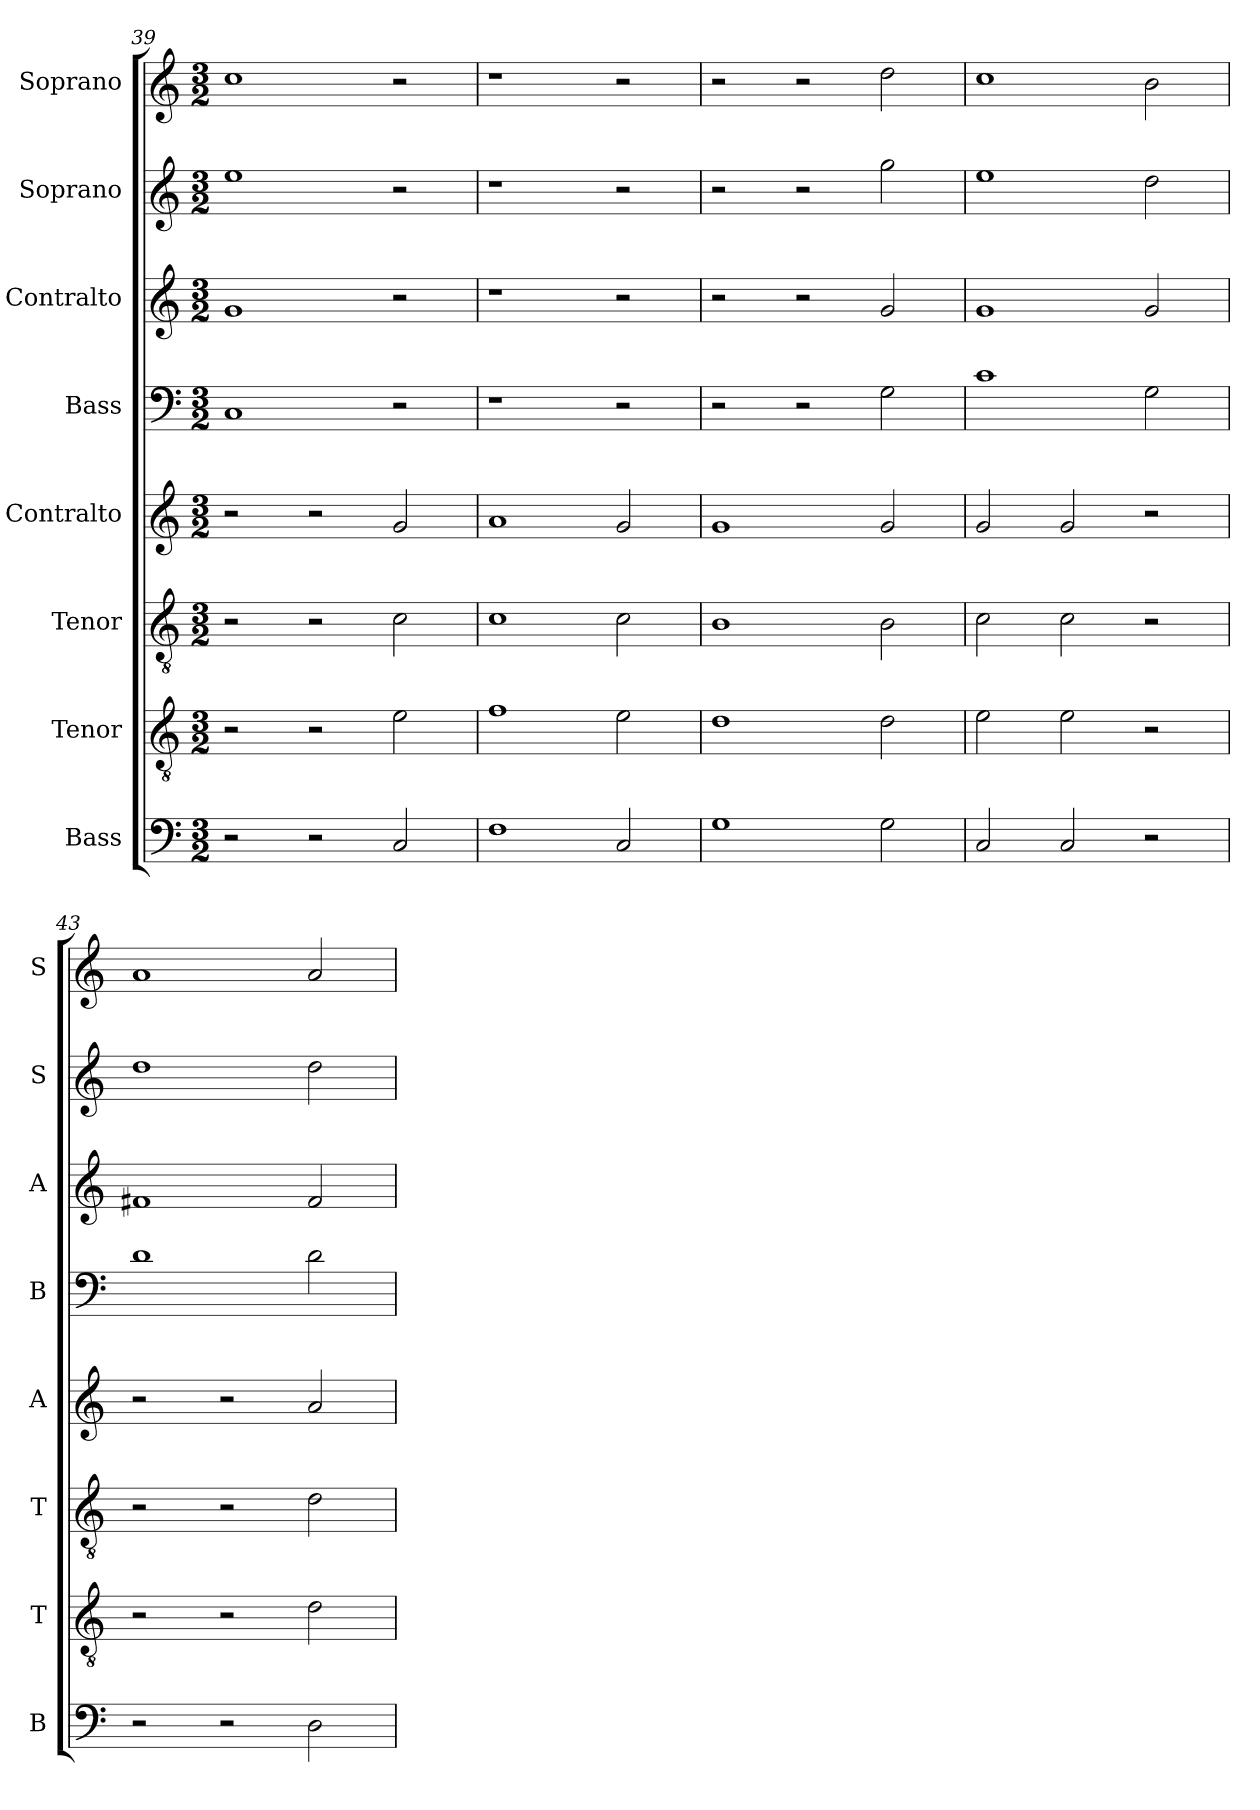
**kern	**kern	**kern	**kern	**kern	**kern	**kern	**kern
*part8	*part7	*part6	*part5	*part4	*part3	*part2	*part1
*staff8	*staff7	*staff6	*staff5	*staff4	*staff3	*staff2	*staff1
*I"Bass	*I"Tenor	*I"Tenor	*I"Contralto	*I"Bass	*I"Contralto	*I"Soprano	*I"Soprano
*I'B	*I'T	*I'T	*I'A	*I'B	*I'A	*I'S	*I'S
*clefF4	*clefGv2	*clefGv2	*clefG2	*clefF4	*clefG2	*clefG2	*clefG2
*k[]	*k[]	*k[]	*k[]	*k[]	*k[]	*k[]	*k[]
*G:mix	*G:mix	*G:mix	*G:mix	*G:mix	*G:mix	*G:mix	*G:mix
*M3/2	*M3/2	*M3/2	*M3/2	*M3/2	*M3/2	*M3/2	*M3/2
=39	=39	=39	=39	=39	=39	=39	=39
2r	2r	2r	2r	1C	1g	1ee	1cc
2r	2r	2r	2r	.	.	.	.
2C	2e	2c	2g	2r	2r	2r	2r
=40	=40	=40	=40	=40	=40	=40	=40
1F	1f	1c	1a	1r	1r	1r	1r
2C	2e	2c	2g	2r	2r	2r	2r
=41	=41	=41	=41	=41	=41	=41	=41
1G	1d	1B	1g	2r	2r	2r	2r
.	.	.	.	2r	2r	2r	2r
2G	2d	2B	2g	2G	2g	2gg	2dd
=42	=42	=42	=42	=42	=42	=42	=42
2C	2e	2c	2g	1c	1g	1ee	1cc
2C	2e	2c	2g	.	.	.	.
2r	2r	2r	2r	2G	2g	2dd	2b
=43	=43	=43	=43	=43	=43	=43	=43
2r	2r	2r	2r	1d	1f#X	1dd	1a
2r	2r	2r	2r	.	.	.	.
2D	2d	2d	2a	2d	2f#	2dd	2a
=	=	=	=	=	=	=	=
*-	*-	*-	*-	*-	*-	*-	*-
